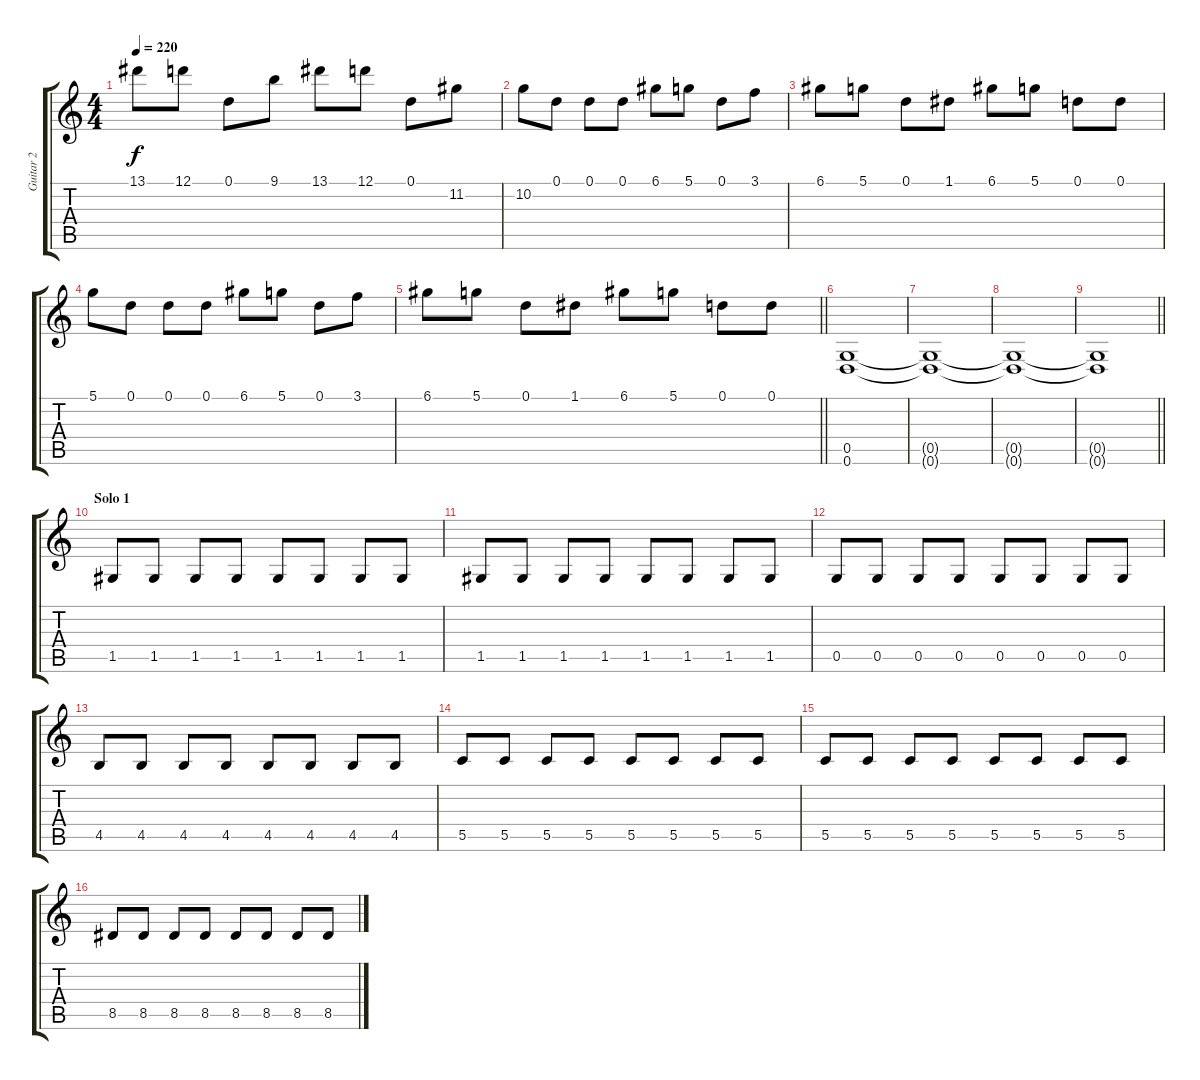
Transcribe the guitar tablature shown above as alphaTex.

\track ("Guitar 2" "Guitar 2") {instrument overdrivenguitar}
\staff {score tabs}
\tuning (D4 A3 F3 C3 G2 D2) {hide}
\ts (4 4)
\tempo 220
\clef g2
\ks c
13.1.8{dy f} 12.1.8 0.1.8 9.1.8 13.1.8 12.1.8 0.1.8 11.2.8 |
10.2.8 0.1.8 0.1.8 0.1.8 6.1.8 5.1.8 0.1.8 3.1.8 |
6.1.8 5.1.8 0.1.8 1.1.8 6.1.8 5.1.8 0.1.8 0.1.8 |
5.1.8 0.1.8 0.1.8 0.1.8 6.1.8 5.1.8 0.1.8 3.1.8 |
\barLineRight lightlight
6.1.8 5.1.8 0.1.8 1.1.8 6.1.8 5.1.8 0.1.8 0.1.8 |
(0.5 0.6).1 |
(0.5{t} 0.6{t}).1 |
(0.5{t} 0.6{t}).1 |
\barLineRight lightlight
(0.5{t} 0.6{t}).1 |
\section ("" "Solo 1")
1.5.8 1.5.8 1.5.8 1.5.8 1.5.8 1.5.8 1.5.8 1.5.8 |
1.5.8 1.5.8 1.5.8 1.5.8 1.5.8 1.5.8 1.5.8 1.5.8 |
0.5.8 0.5.8 0.5.8 0.5.8 0.5.8 0.5.8 0.5.8 0.5.8 |
4.5.8 4.5.8 4.5.8 4.5.8 4.5.8 4.5.8 4.5.8 4.5.8 |
5.5.8 5.5.8 5.5.8 5.5.8 5.5.8 5.5.8 5.5.8 5.5.8 |
5.5.8 5.5.8 5.5.8 5.5.8 5.5.8 5.5.8 5.5.8 5.5.8 |
8.5.8 8.5.8 8.5.8 8.5.8 8.5.8 8.5.8 8.5.8 8.5.8
